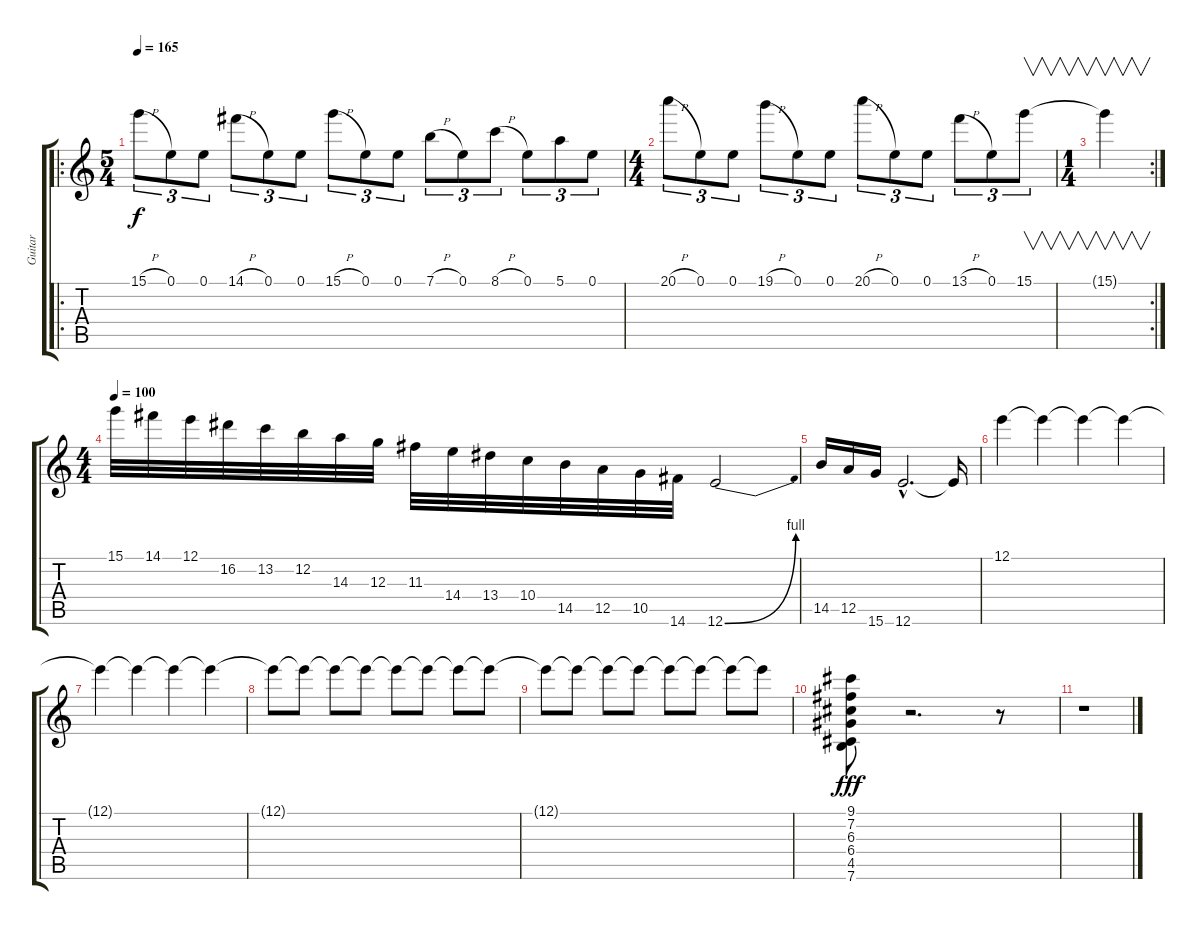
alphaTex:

\track ("Guitar" "Guitar") {instrument distortionguitar}
\staff {score tabs}
\tuning (E4 B3 G3 D3 A2 E2) {hide}
\ro
\ts (5 4)
\tempo 165
\clef g2
\ks c
15.1{h}.8{tu (3 2) dy f} 0.1.8{tu (3 2)} 0.1.8{tu (3 2)} 14.1{h}.8{tu (3 2)} 0.1.8{tu (3 2)} 0.1.8{tu (3 2)} 15.1{h}.8{tu (3 2)} 0.1.8{tu (3 2)} 0.1.8{tu (3 2)} 7.1{h}.8{tu (3 2)} 0.1.8{tu (3 2)} 8.1{h}.8{tu (3 2)} 0.1.8{tu (3 2)} 5.1.8{tu (3 2)} 0.1.8{tu (3 2)} |
\ts (4 4)
20.1{h}.8{tu (3 2)} 0.1.8{tu (3 2)} 0.1.8{tu (3 2)} 19.1{h}.8{tu (3 2)} 0.1.8{tu (3 2)} 0.1.8{tu (3 2)} 20.1{h}.8{tu (3 2)} 0.1.8{tu (3 2)} 0.1.8{tu (3 2)} 13.1{h}.8{tu (3 2)} 0.1.8{tu (3 2)} 15.1.8{v tu (3 2)} |
\rc 2
\ts (1 4)
15.1{t}.4{v} |
\ts (4 4)
\tempo 100
15.1.32 14.1.32 12.1.32 16.2.32 13.2.32 12.2.32 14.3.32 12.3.32 11.3.32 14.4.32 13.4.32 10.4.32 14.5.32 12.5.32 10.5.32 14.6.32 12.6{be (bend 0 0 60 4)}.2 |
14.5.16 12.5.16 15.6.16 12.6{hac}.2{d} 12.6{t}.16 |
12.1.4{balance 0} 12.1{t}.4{balance 16} 12.1{t}.4{balance 0} 12.1{t}.4{balance 16} |
12.1{t}.4{balance 0} 12.1{t}.4{balance 16} 12.1{t}.4{balance 0} 12.1{t}.4{balance 16} |
12.1{t}.8{balance 3} 12.1{t}.8{balance 13} 12.1{t}.8{balance 3} 12.1{t}.8{balance 13} 12.1{t}.8{balance 3} 12.1{t}.8{balance 13} 12.1{t}.8{balance 3} 12.1{t}.8{balance 13} |
12.1{t}.8{balance 3} 12.1{t}.8{balance 13} 12.1{t}.8{balance 3} 12.1{t}.8{balance 13} 12.1{t}.8{balance 3} 12.1{t}.8{balance 13} 12.1{t}.8{balance 3} 12.1{t}.8{balance 13} |
(9.1 7.2 6.3 6.4 4.5 7.6).8{dy fff} r.2{d} r.8 |
r.1
